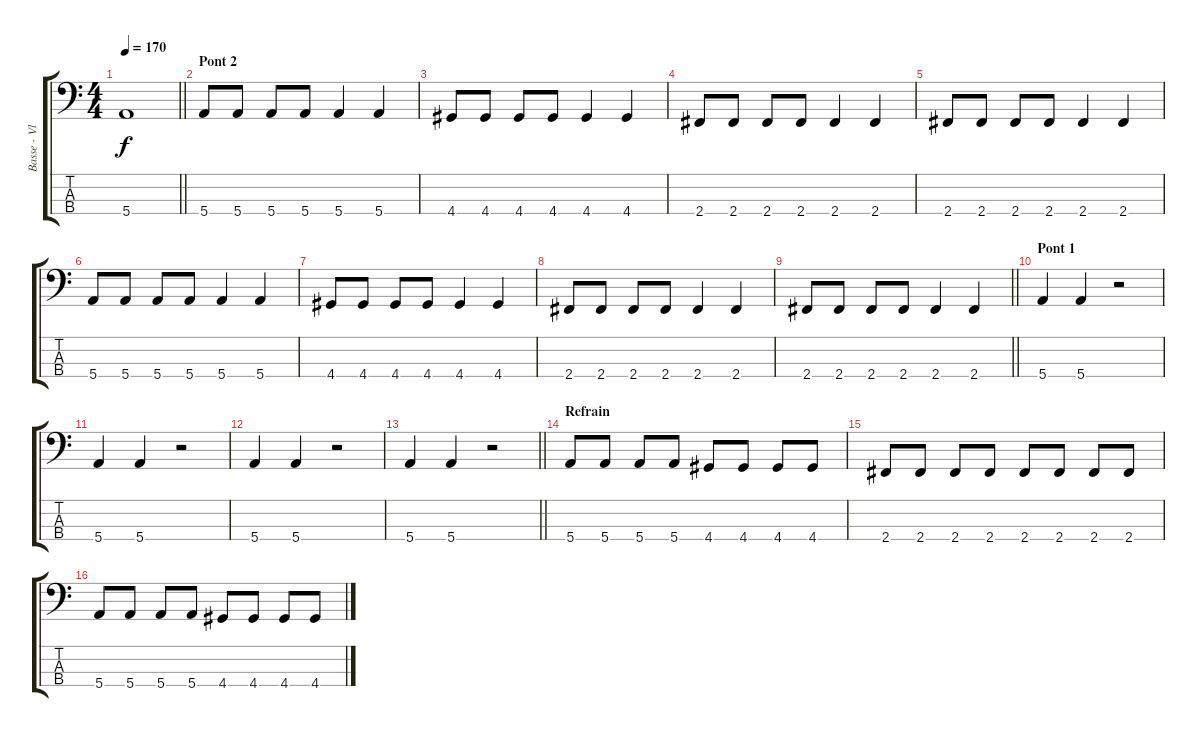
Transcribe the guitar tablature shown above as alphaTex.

\track ("Basse - Vlad" "Basse - Vl") {instrument electricbasspick}
\staff {score tabs}
\tuning (G2 D2 A1 E1) {hide}
\ts (4 4)
\tempo 170
\clef f4
\barLineRight lightlight
\ks c
5.4{t}.1{dy f} |
\section ("" "Pont 2")
5.4.8 5.4.8 5.4.8 5.4.8 5.4.4 5.4.4 |
4.4.8 4.4.8 4.4.8 4.4.8 4.4.4 4.4.4 |
2.4.8 2.4.8 2.4.8 2.4.8 2.4.4 2.4.4 |
2.4.8 2.4.8 2.4.8 2.4.8 2.4.4 2.4.4 |
5.4.8 5.4.8 5.4.8 5.4.8 5.4.4 5.4.4 |
4.4.8 4.4.8 4.4.8 4.4.8 4.4.4 4.4.4 |
2.4.8 2.4.8 2.4.8 2.4.8 2.4.4 2.4.4 |
\barLineRight lightlight
2.4.8 2.4.8 2.4.8 2.4.8 2.4.4 2.4.4 |
\section ("" "Pont 1")
5.4.4 5.4.4 r.2 |
5.4.4 5.4.4 r.2 |
5.4.4 5.4.4 r.2 |
\barLineRight lightlight
5.4.4 5.4.4 r.2 |
\section ("" "Refrain")
5.4.8 5.4.8 5.4.8 5.4.8 4.4.8 4.4.8 4.4.8 4.4.8 |
2.4.8 2.4.8 2.4.8 2.4.8 2.4.8 2.4.8 2.4.8 2.4.8 |
5.4.8 5.4.8 5.4.8 5.4.8 4.4.8 4.4.8 4.4.8 4.4.8
